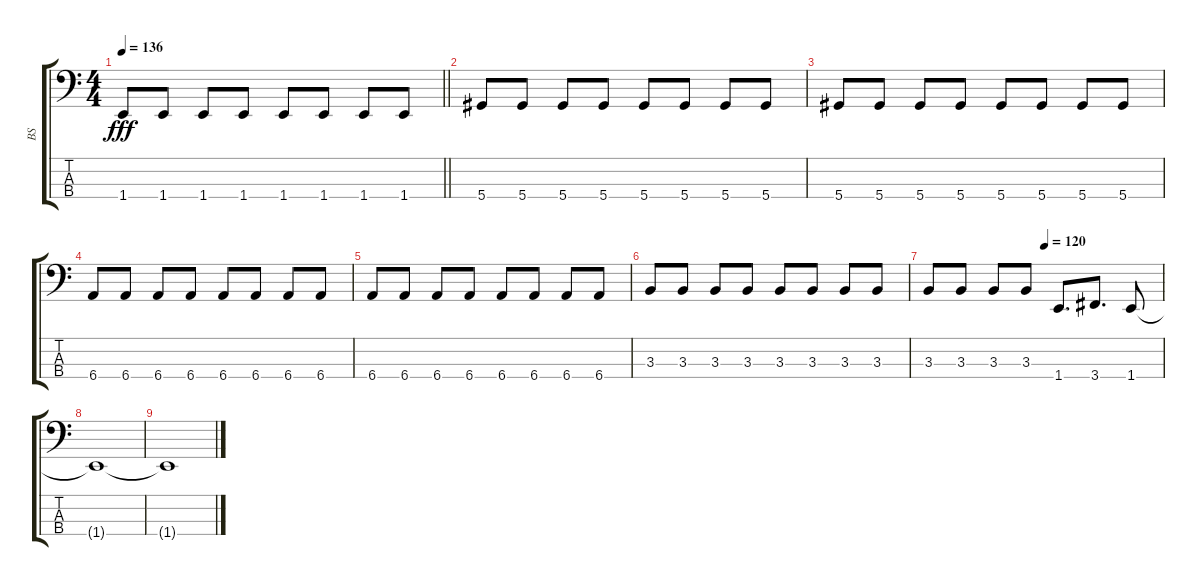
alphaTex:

\track ("BS" "BS") {instrument electricbasspick}
\staff {score tabs}
\tuning (Gb2 Db2 Ab1 Eb1) {hide}
\ts (4 4)
\tempo 136
\clef f4
\barLineRight lightlight
\ks c
1.4.8{dy fff} 1.4.8 1.4.8 1.4.8 1.4.8 1.4.8 1.4.8 1.4.8 |
5.4.8 5.4.8 5.4.8 5.4.8 5.4.8 5.4.8 5.4.8 5.4.8 |
5.4.8 5.4.8 5.4.8 5.4.8 5.4.8 5.4.8 5.4.8 5.4.8 |
6.4.8 6.4.8 6.4.8 6.4.8 6.4.8 6.4.8 6.4.8 6.4.8 |
6.4.8 6.4.8 6.4.8 6.4.8 6.4.8 6.4.8 6.4.8 6.4.8 |
3.3.8 3.3.8 3.3.8 3.3.8 3.3.8 3.3.8 3.3.8 3.3.8 |
\tempo (120 0.5)
3.3.8 3.3.8 3.3.8 3.3.8 1.4.8{d} 3.4.8{d} 1.4.8 |
1.4{t}.1 |
1.4{t}.1
